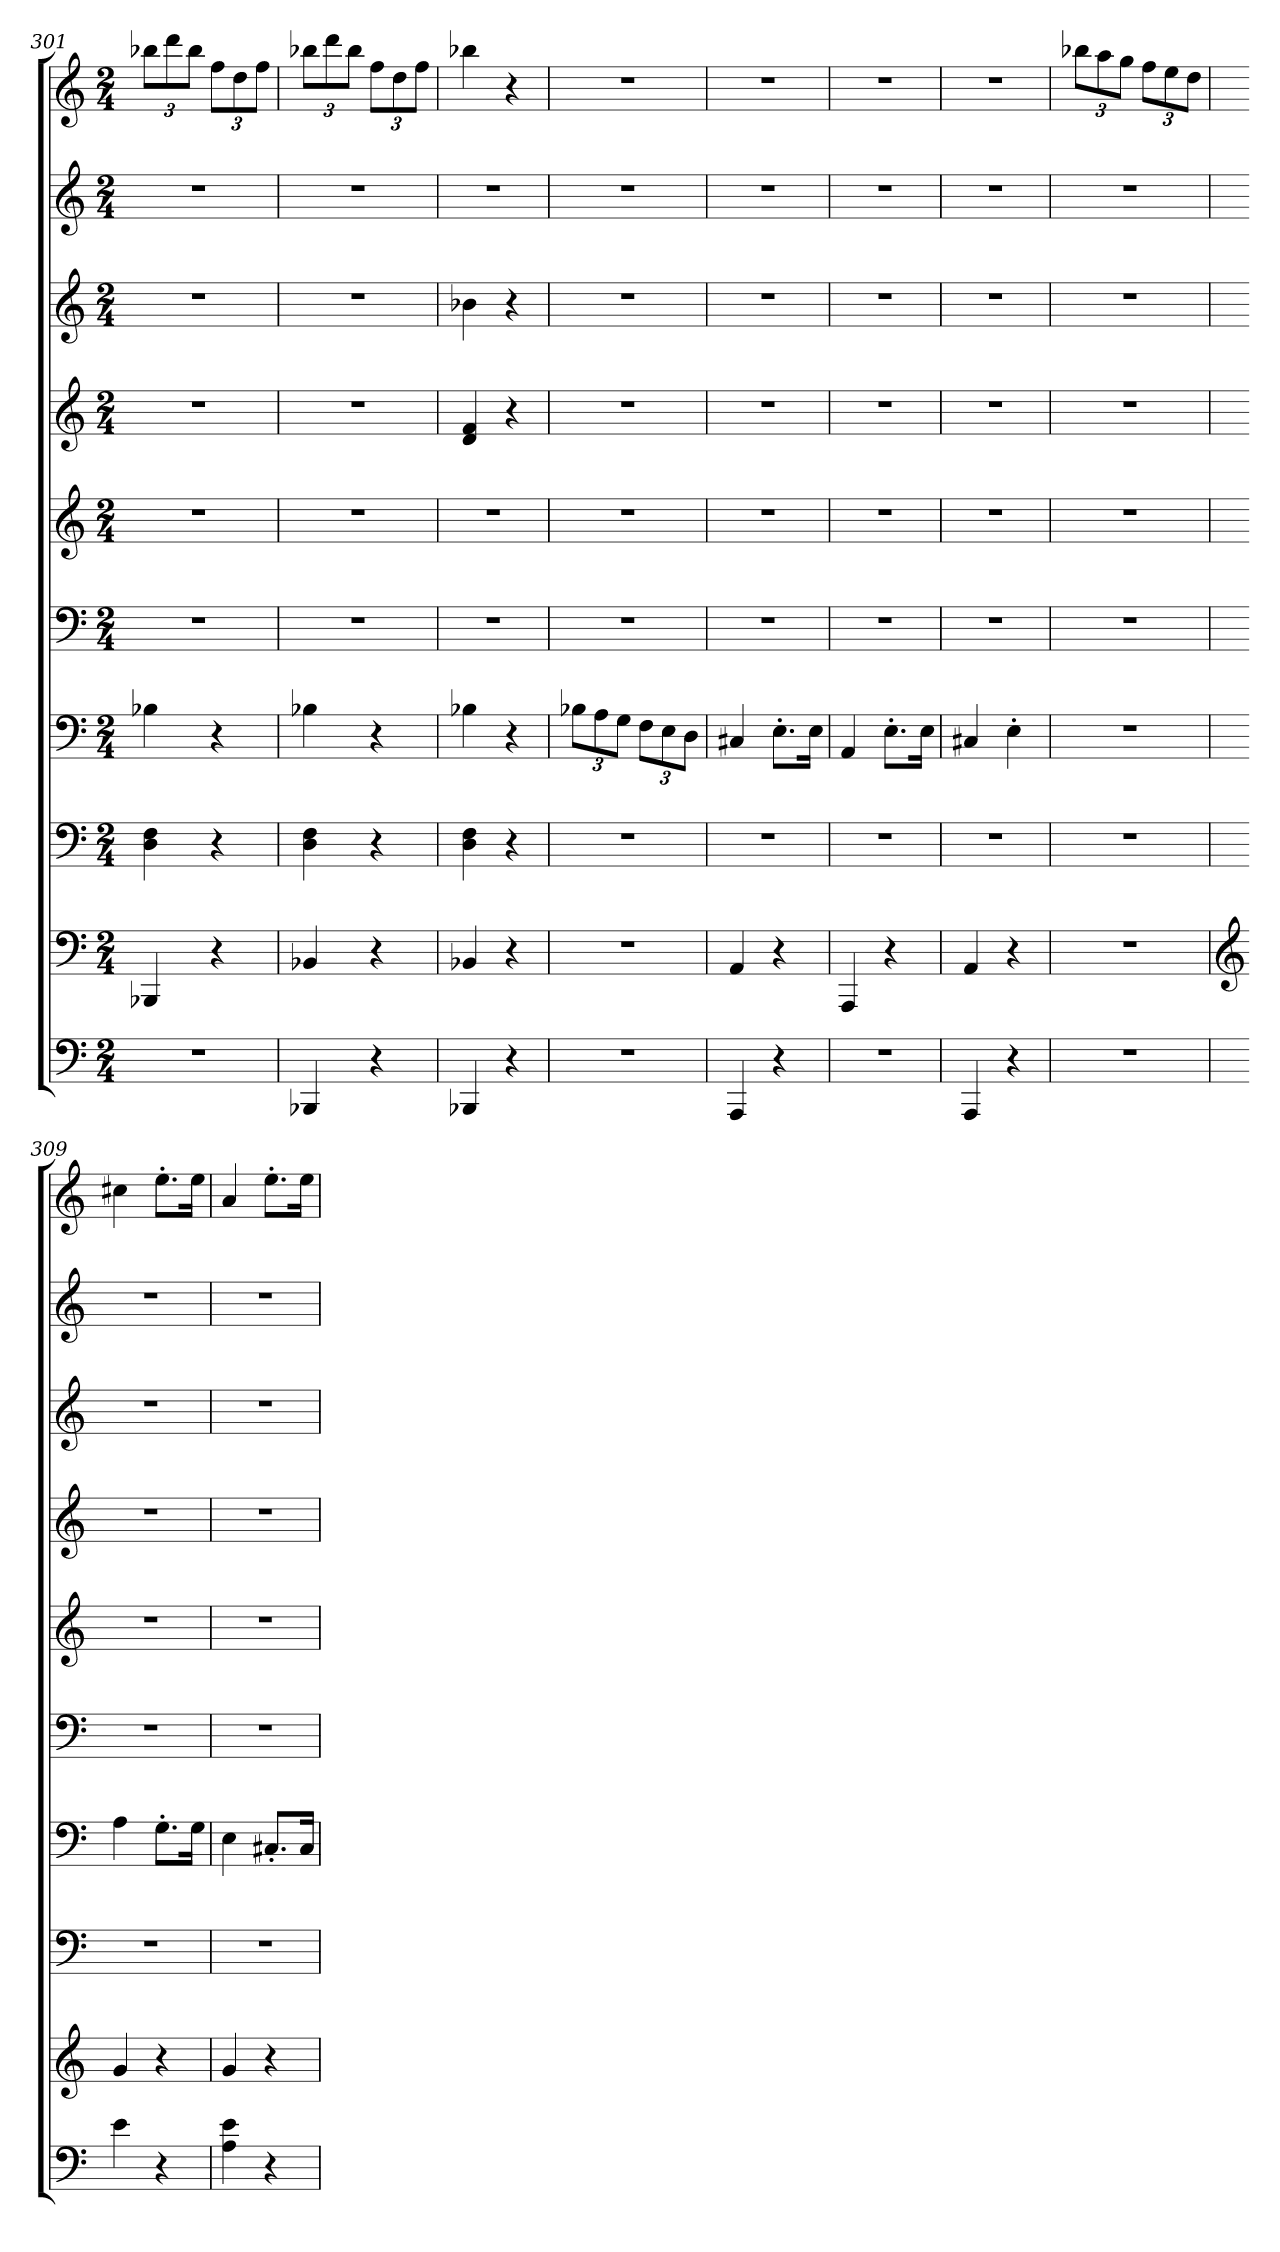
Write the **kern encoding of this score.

**kern	**kern	**kern	**kern	**kern	**kern	**kern	**kern	**kern	**kern
*part5	*part5	*part4	*part4	*part3	*part3	*part2	*part2	*part1	*part1
*staff10	*staff9	*staff8	*staff7	*staff6	*staff5	*staff4	*staff3	*staff2	*staff1
*clefF4	*clefF4	*clefF4	*clefF4	*clefF4	*clefG2	*clefG2	*clefG2	*clefG2	*clefG2
*k[]	*k[]	*k[]	*k[]	*k[]	*k[]	*k[]	*k[]	*k[]	*k[]
*M2/4	*M2/4	*M2/4	*M2/4	*M2/4	*M2/4	*M2/4	*M2/4	*M2/4	*M2/4
*MM138	*MM138	*MM138	*MM138	*MM138	*MM138	*MM138	*MM138	*MM138	*MM138
*	*	*	*	*	*	*	*	*	*Xbrackettup
=301	=301	=301	=301	=301	=301	=301	=301	=301	=301
2r	4BBB-X/	4D\ 4F\	4B-X\	2r	2r	2r	2r	2r	12bb-X\L
.	.	.	.	.	.	.	.	.	12ddd\
.	.	.	.	.	.	.	.	.	12bb-\J
.	4r	4r	4r	.	.	.	.	.	12ff\L
.	.	.	.	.	.	.	.	.	12dd\
.	.	.	.	.	.	.	.	.	12ff\J
=302	=302	=302	=302	=302	=302	=302	=302	=302	=302
*	*	*	*	*	*	*	*	*	*MM138
4BBB-X/	4BB-X/	4D\ 4F\	4B-X\	2r	2r	2r	2r	2r	12bb-X\L
.	.	.	.	.	.	.	.	.	12ddd\
.	.	.	.	.	.	.	.	.	12bb-\J
4r	4r	4r	4r	.	.	.	.	.	12ff\L
.	.	.	.	.	.	.	.	.	12dd\
.	.	.	.	.	.	.	.	.	12ff\J
=303	=303	=303	=303	=303	=303	=303	=303	=303	=303
*	*	*	*	*	*	*	*	*	*MM96
4BBB-X/	4BB-X/	4D\ 4F\	4B-X\	2r	2r	4d/ 4f/	4b-X\	2r	4bb-X\
4r	4r	4r	4r	.	.	4r	4r	.	4r
!!LO:PB:g=z
=304	=304	=304	=304	=304	=304	=304	=304	=304	=304
*	*	*	*Xbrackettup	*	*	*	*	*	*
*	*	*	*	*	*	*	*	*	*MM136
2r	2r	2r	12B-X\L	2r	2r	2r	2r	2r	2r
.	.	.	12A\	.	.	.	.	.	.
.	.	.	12G\J	.	.	.	.	.	.
.	.	.	12F\L	.	.	.	.	.	.
.	.	.	12E\	.	.	.	.	.	.
.	.	.	12D\J	.	.	.	.	.	.
=305	=305	=305	=305	=305	=305	=305	=305	=305	=305
*	*	*	*	*	*	*	*	*	*MM136
4AAA/	4AA/	2r	4C#X/	2r	2r	2r	2r	2r	2r
4r	4r	.	8.E'\L	.	.	.	.	.	.
.	.	.	16E\Jk	.	.	.	.	.	.
=306	=306	=306	=306	=306	=306	=306	=306	=306	=306
*	*	*	*	*	*	*	*	*	*MM136
2r	4AAA/	2r	4AA/	2r	2r	2r	2r	2r	2r
.	4r	.	8.E'\L	.	.	.	.	.	.
.	.	.	16E\Jk	.	.	.	.	.	.
=307	=307	=307	=307	=307	=307	=307	=307	=307	=307
*	*	*	*	*	*	*	*	*	*MM136
4AAA/	4AA/	2r	4C#X/	2r	2r	2r	2r	2r	2r
4r	4r	.	4E'\	.	.	.	.	.	.
=308	=308	=308	=308	=308	=308	=308	=308	=308	=308
2r	2r	2r	2r	2r	2r	2r	2r	2r	12bb-X\L
.	.	.	.	.	.	.	.	.	12aa\
.	.	.	.	.	.	.	.	.	12gg\J
.	.	.	.	.	.	.	.	.	12ff\L
.	.	.	.	.	.	.	.	.	12ee\
.	.	.	.	.	.	.	.	.	12dd\J
=309	=309	=309	=309	=309	=309	=309	=309	=309	=309
*	*clefG2	*	*	*	*	*	*	*	*
*	*	*	*	*	*	*	*	*	*MM136
4e\	4g/	2r	4A\	2r	2r	2r	2r	2r	4cc#X\
4r	4r	.	8.G'\L	.	.	.	.	.	8.ee'\L
.	.	.	16G\Jk	.	.	.	.	.	16ee\Jk
=310	=310	=310	=310	=310	=310	=310	=310	=310	=310
*	*	*	*	*	*	*	*	*	*MM136
4A\ 4e\	4g/	2r	4E\	2r	2r	2r	2r	2r	4a/
4r	4r	.	8.C#X'/L	.	.	.	.	.	8.ee'\L
.	.	.	16C#/Jk	.	.	.	.	.	16ee\Jk
=	=	=	=	=	=	=	=	=	=
*-	*-	*-	*-	*-	*-	*-	*-	*-	*-
